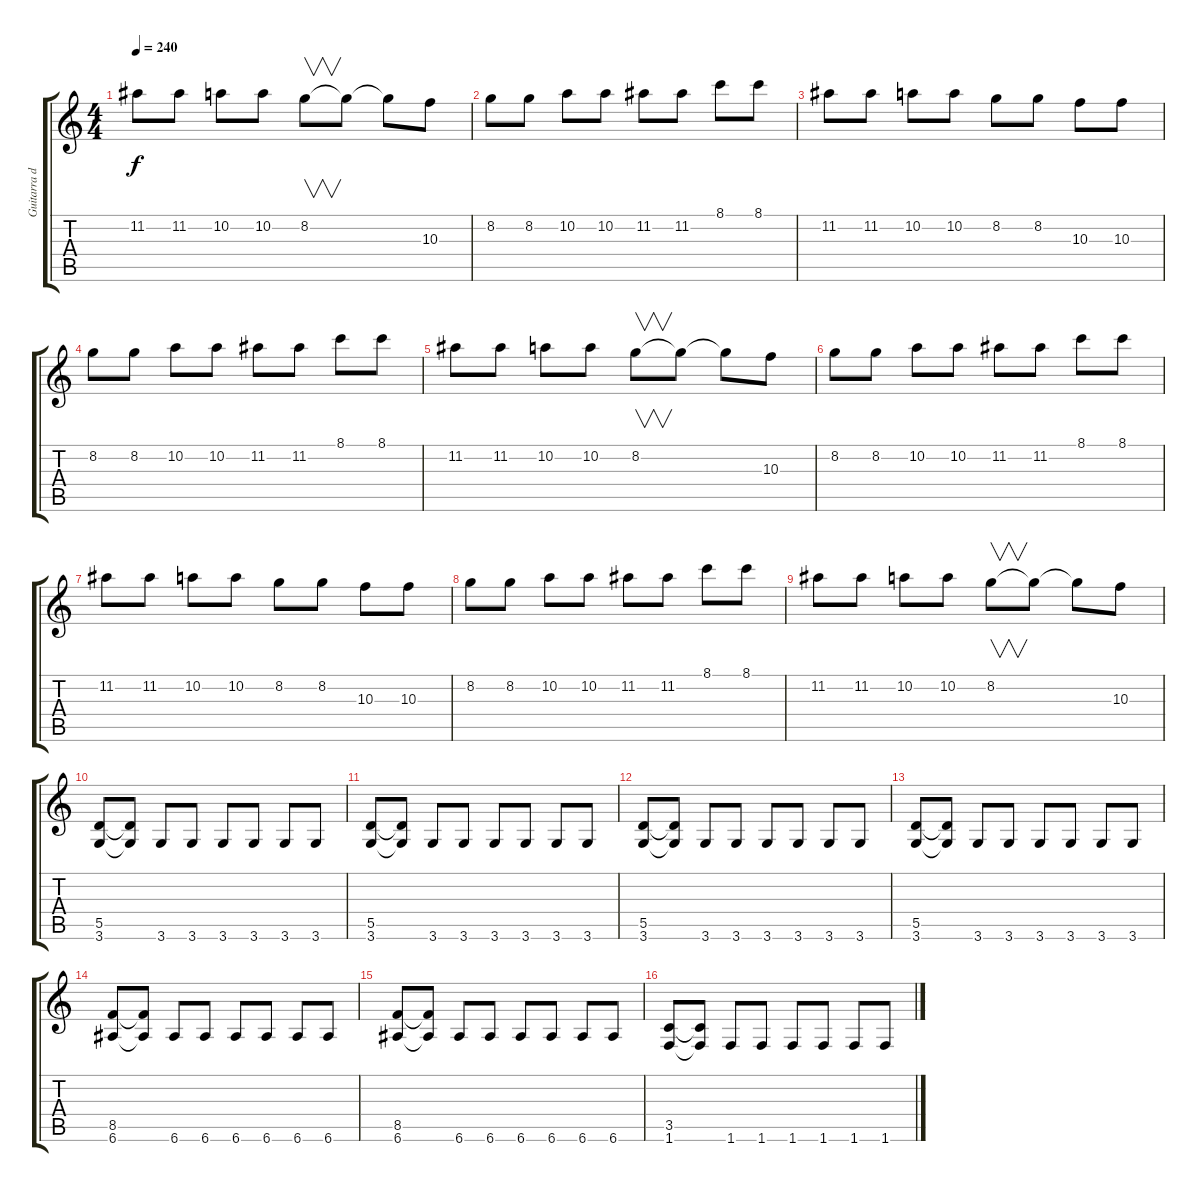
\track ("Guitarra distorcion" "Guitarra d") {instrument overdrivenguitar}
\staff {score tabs}
\tuning (E4 B3 G3 D3 A2 E2) {hide}
\ts (4 4)
\tempo 240
\clef g2
\ks c
11.2.8{dy f} 11.2.8 10.2.8 10.2.8 8.2.8{v} 8.2{t}.8 8.2{t}.8 10.3.8 |
8.2.8 8.2.8 10.2.8 10.2.8 11.2.8 11.2.8 8.1.8 8.1.8 |
11.2.8 11.2.8 10.2.8 10.2.8 8.2.8 8.2.8 10.3.8 10.3.8 |
8.2.8 8.2.8 10.2.8 10.2.8 11.2.8 11.2.8 8.1.8 8.1.8 |
11.2.8 11.2.8 10.2.8 10.2.8 8.2.8{v} 8.2{t}.8 8.2{t}.8 10.3.8 |
8.2.8 8.2.8 10.2.8 10.2.8 11.2.8 11.2.8 8.1.8 8.1.8 |
11.2.8 11.2.8 10.2.8 10.2.8 8.2.8 8.2.8 10.3.8 10.3.8 |
8.2.8 8.2.8 10.2.8 10.2.8 11.2.8 11.2.8 8.1.8 8.1.8 |
11.2.8 11.2.8 10.2.8 10.2.8 8.2.8{v} 8.2{t}.8 8.2{t}.8 10.3.8 |
(5.5 3.6).8 (5.5{t} 3.6{t}).8 3.6.8 3.6.8 3.6.8 3.6.8 3.6.8 3.6.8 |
(5.5 3.6).8 (5.5{t} 3.6{t}).8 3.6.8 3.6.8 3.6.8 3.6.8 3.6.8 3.6.8 |
(5.5 3.6).8 (5.5{t} 3.6{t}).8 3.6.8 3.6.8 3.6.8 3.6.8 3.6.8 3.6.8 |
(5.5 3.6).8 (5.5{t} 3.6{t}).8 3.6.8 3.6.8 3.6.8 3.6.8 3.6.8 3.6.8 |
(8.5 6.6).8 (8.5{t} 6.6{t}).8 6.6.8 6.6.8 6.6.8 6.6.8 6.6.8 6.6.8 |
(8.5 6.6).8 (8.5{t} 6.6{t}).8 6.6.8 6.6.8 6.6.8 6.6.8 6.6.8 6.6.8 |
(3.5 1.6).8 (3.5{t} 1.6{t}).8 1.6.8 1.6.8 1.6.8 1.6.8 1.6.8 1.6.8
